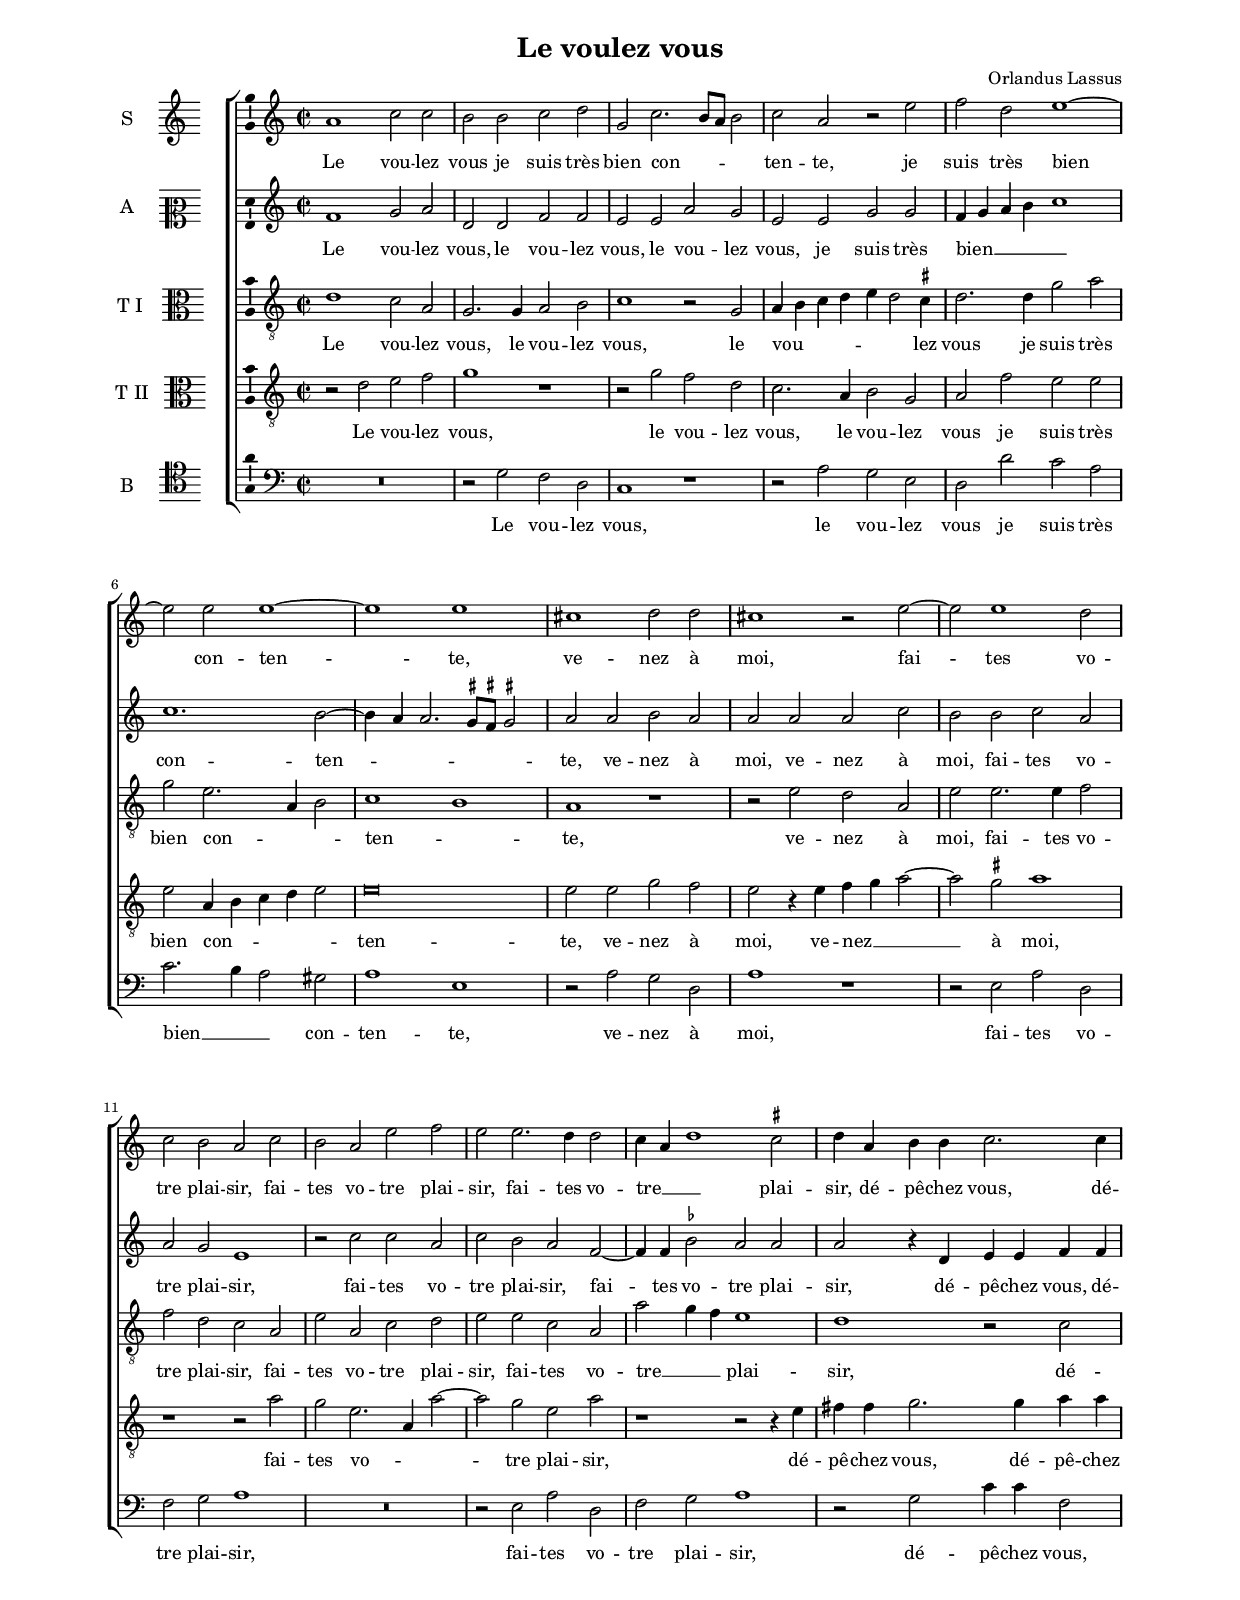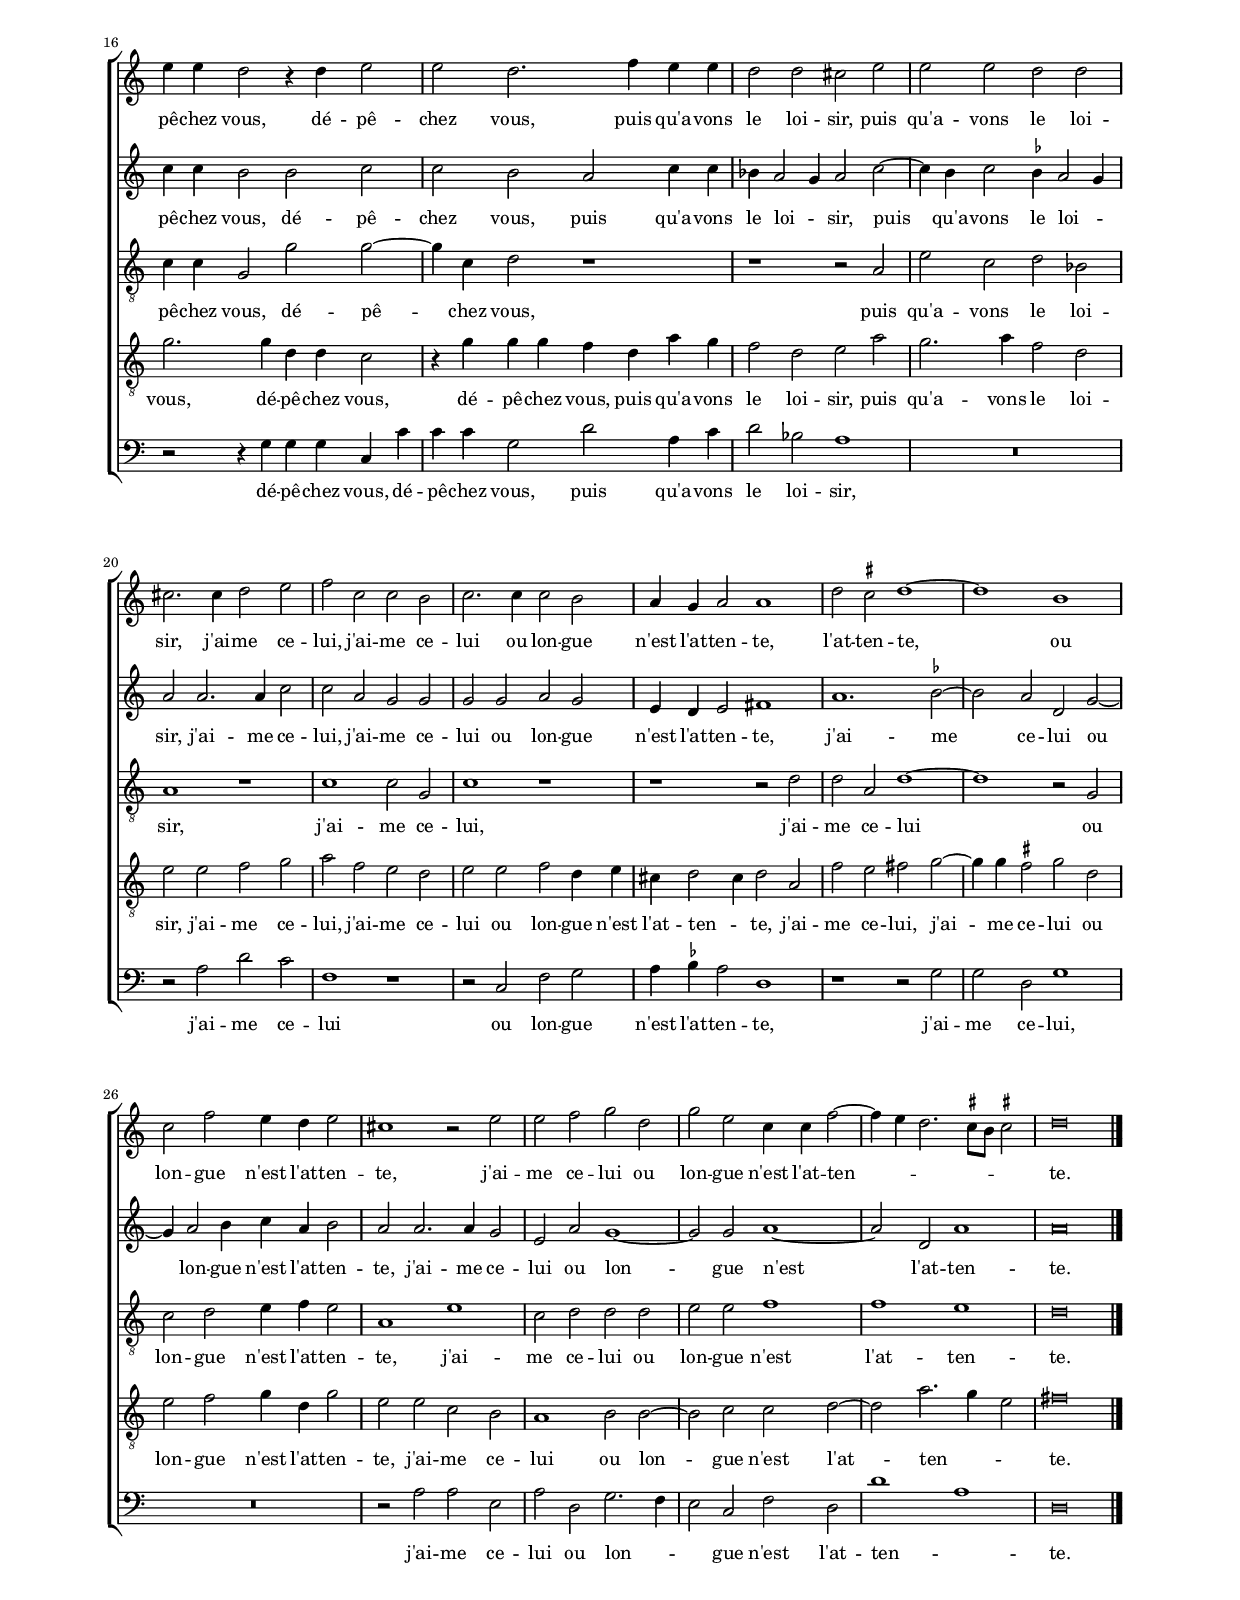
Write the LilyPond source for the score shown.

\header
{
  title="Le voulez vous"
  composer="Orlandus Lassus"
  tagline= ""
}

\version "2.24.3"
\include "deutsch.ly"
#(set-global-staff-size 15)
% #(set-default-paper-size "letter")
#(ly:set-option 'point-and-click #f)


\paper
	{
	top-margin = 1.8 \cm
	bottom-margin = 1.8 \cm
	left-margin = 2 \cm
	right-margin = 2 \cm
	ragged-bottom = ##f
	ragged-last-bottom = ##f
	print-page-number = ##f
	system-system-spacing = #'((basic-distance . 18) (minimum-distance . 14) (padding . 8) (strechability . 150))
	systems-per-page = 3
	page-count = 2
%	min-systems-per-page = 3
	markup-system-spacing.basic-distance = #12
%	print-all-headers = ##t
%	print-first-page-number = ##t
%	first-page-number = 1
	}

	
global = {
	\key c \major
	\time 2/2 \set Score.measureLength = #(ly:make-moment 2/1)
	\skip 1*2*31 \bar "|."
	}

	ficta = { \once \set suggestAccidentals = ##t }

	forget = #(define-music-function (music) (ly:music?) #{
		\accidentalStyle forget
		$music
		\accidentalStyle default
		#})


incipitcantus = \markup { \score {
	{
	\set Staff.instrumentName = \markup { \fontsize #1 "S" }
	\key c \major
	\clef violin
	s4 \bar ""
	}
	\layout  {
	raggedright = ##t
	indent = 1 \cm
	line-width = 1.7 \cm
	\context { \Staff \remove Time_signature_engraver }
	\override Staff.Clef.Y-extent = #'(0 . 0)
	}} \hspace #1 }

      
incipitaltus = \markup { \score {
	{
	\set Staff.instrumentName = \markup { \fontsize #1 "A" }
	\key c \major
	\clef mezzosoprano
	s4 \bar ""
	}
	\layout  {
	raggedright = ##t
	indent = 1 \cm
	line-width = 1.7 \cm
	\context { \Staff \remove Time_signature_engraver }
	\override Staff.Clef.Y-extent = #'(0 . 0)
	}} \hspace #1 }


incipittenor = \markup { \score {
	{
	\set Staff.instrumentName = \markup { \fontsize #1 "T I" }
	\key c \major
	\clef alto
	s4 \bar ""
	}
	\layout  {
	raggedright = ##t
	indent = 1 \cm
	line-width = 1.7 \cm
	\context { \Staff \remove Time_signature_engraver }
	\override Staff.Clef.Y-extent = #'(0 . 0)
	}} \hspace #1 }
      
      
incipitquintus = \markup { \score {
	{
	\set Staff.instrumentName = \markup { \fontsize #1 "T II" }
	\key c \major
	\clef alto
	s4 \bar ""
	}
	\layout  {
	raggedright = ##t
	indent = 1 \cm
	line-width = 1.7 \cm
	\context { \Staff \remove Time_signature_engraver }
	\override Staff.Clef.Y-extent = #'(0 . 0)
	}} \hspace #1 }
      
      
incipitbassus = \markup { \score {
	{
	\set Staff.instrumentName = \markup { \fontsize #1 "B" }
	\key c \major
	\clef tenor
	s4 \bar ""
	}
	\layout  {
	raggedright = ##t
	indent = 1 \cm
	line-width = 1.7 \cm
	\context { \Staff \remove Time_signature_engraver }
	\override Staff.Clef.Y-extent = #'(0 . 0)
	}} \hspace #1 }


cantus =  \relative c''
	{
	a1 c2 c
	h2 h c d
	g,2 c2. h8 a h2
	c2 a r e'
%5
	f2 d e1~ |
	e2 e e1~
	e1 e
	cis1 d2 d
	cis1 r2 e~
%10
	e2 e1 d2 |
	c2 h a c
	h2 a e' f
	e2 e2. d4 d2
	c4 a d1 \ficta cis2
%15
	d4 a h h c2. c4 |
	e4 e d2 r4 d e2
	e2 d2. f4 e e
	d2 d cis e
	e2 e d d
%20
	cis2. cis4 d2 e |
	f2 c c h
	c2. c4 c2 h
	a4 g a2 a1
	d2 \ficta cis d1~
%25
	d1 h |
	c2 f e4 d e2 
	cis1 r2 e
	e2 f g d
	g2 e c4 c f2~
%30
	f4 e d2. \ficta cis8 h \ficta cis!2 |
	d\breve |
	}


altus =  \relative c'
	{
	f1 g2 a
	d,2 d f f
	e2 e a g
	e2 e g g
%5
	f4 g a h c1 |
	c1. h2~
	h4 a a2. \ficta gis8 \ficta fis \ficta gis!2
	a2 a h a
	a2 a a c
%10
	h2 h c a |
	a2 g e1
	r2 c' c a
	c2 h a f~
	f4 f \ficta b2 a a
%15
	a2 r4 d, e e f f |
	c'4 c h2 h c
	c2 h a c4 c
	b4 a2 g4 a2 c~
	c4 h c2 \ficta b4 a2 g4
%20
	a2 a2. a4 c2 |
	c2 a g g
	g2 g a g
	e4 d e2 fis1
	a1. \ficta b2~
%25
	b2 a d, g~ |
	g4 a2 h4 c a h2
	a2 a2. a4 g2
	e2 a g1~
	g2 g a1~
%30
	a2 d, a'1 |
	a\breve |
	}


tenor =  \relative c'
	{
	d1 c2 a
	g2. g4 a2 h
	c1 r2 g
	a4 h c d e d2 \ficta cis4
%5
	d2. d4 g2 a |
	g2 e2. a,4 h2
	c1 h
	a1 r
	r2 e' d a
%10
	e'2 e2. e4 f2 |
	f2 d c a
	e'2 a, c d
	e2 e c a
	a'2 g4 f e1
%15
	d1 r2 c |
	c4 c g2 g'2 g~
	g4 c, d2 r1
	r1 r2 a
	e'2 c d b
%20
	a1 r |
	c1 c2 g
	c1 r
	r1 r2 d
	d2 a d1~
%25
	d1 r2 g, |
	c2 d e4 f e2
	a,1 e'
	c2 d d d
	e2 e f1
%30
	f1 e |
	d\breve |
	}


quintus  =  \relative c'
	{
	r2 d e f
	g1 r
	r2 g f d
	c2. a4 h2 g
%5
	a2 f' e e |
	e2 a,4 h c d e2
	e\breve
	e2 e g f
	e2 r4 e f g a2~
%10
	a2 \ficta gis a1 |
	r1 r2 a
	g2 e2. a,4 a'2~
	a2 g e a
	r1 r2 r4 e
%15
	fis4 fis g2. g4 a4 a |
	g2. g4 d d c2
	r4 g' g g f d a' g
	f2 d e a
	g2. a4 f2 d
%20
	e2 e f g |
	a2 f e d
	e2 e f d4 e
	cis4 d2 cis4 d2 a
	f'2 e fis g~
%25
	g4 g \ficta fis2 g d |
	e2 f g4 d g2
	e2 e c h
	a1 h2 h~
	h2 c c d~
%30
	d2 a'2. g4 e2 |
	fis\breve |
	}


bassus  =  \relative c
	{
	R\breve
	r2 g' f d
	c1 r
	r2 a' g e
%5
	d2 d' c a |
	c2. h4 a2 gis
	a1 e
	r2 a g d
	a'1 r
%10
	r2 e a d, |
	f2 g a1
	R\breve
	r2 e a d,
	f2 g a1
%15
	r2 g c4 c f,2 |
	r2 r4 g g g c, c'
	c4 c g2 d' a4 c
	d2 b a1
	R\breve
%20
	r2 a d c |
	f,1 r
	r2 c f g
	a4 \ficta b a2 d,1
	r1 r2 g
%25
	g2 d g1 |
	R\breve
	r2 a a e
	a2 d, g2. f4
	e2 c f d
%30
	d'1 a |
	d,\breve |
	}


lyricscantus = \lyricmode {
	Le vou -- lez vous 
	je suis très bien con -- _ _ _ ten -- te,
	je suis très bien con -- ten -- te,
	ve -- nez à moi,
	fai -- tes vo -- tre plai -- sir,
	fai -- tes vo -- tre plai -- sir,
	fai -- tes vo -- tre __ _ _ plai -- sir,
	dé -- pê -- chez vous,
	dé -- pê -- chez vous,
	dé -- pê -- chez vous,
	puis qu'a -- vons le loi -- sir,
	puis qu'a -- vons le loi -- sir,
	j'ai -- me ce -- lui,
	j'ai -- me ce -- lui
	ou lon -- gue n'est l'at -- ten -- te,
	l'at -- ten -- te,
	ou lon -- gue n'est l'at -- ten -- te,
	j'ai -- me ce -- lui
	ou lon -- gue n'est l'at -- ten -- _ _ _ _ _ te.
	}


lyricsaltus = \lyricmode {
	Le vou -- lez vous,
	le vou -- lez vous,
	le vou -- lez vous,
	je suis très bien __ _ _ _ _ con -- ten -- _ _ _ _ _ te,
	ve -- nez à moi,
	ve -- nez à moi,
	fai -- tes vo -- tre plai -- sir,
	fai -- tes vo -- tre plai -- sir,
	fai -- tes vo -- tre plai -- sir,
	dé -- pê -- chez vous,
	dé -- pê -- chez vous,
	dé -- pê -- chez vous,
	puis qu'a -- vons le loi -- _ sir,
	puis qu'a -- vons le loi -- _ sir,
	j'ai -- me ce -- lui,
	j'ai -- me ce -- lui
	ou lon -- gue n'est l'at -- ten -- te,
	j'ai -- me ce -- lui
	ou lon -- gue n'est l'at -- ten -- te,
	j'ai -- me ce -- lui
	ou lon -- gue n'est l'at -- ten -- te.
	}


lyricstenor = \lyricmode {
	Le vou -- lez vous,
	le vou -- lez vous,
	le vou -- _ _ _ _ _ lez vous
	je suis très bien con -- _ _ ten -- _ te,
	ve -- nez à moi,
	fai -- tes vo -- tre plai -- sir,
	fai -- tes vo -- tre plai -- sir,
	fai -- tes vo -- tre __ _ _ plai -- sir,
	dé -- pê -- chez vous,
	dé -- pê -- chez vous,
	puis qu'a -- vons le loi -- sir,
	j'ai -- me ce -- lui,
	j'ai -- me ce -- lui
	ou lon -- gue n'est l'at -- ten -- te,
	j'ai -- me ce -- lui
	ou lon -- gue n'est l'at -- ten -- te.
	}


lyricsquintus = \lyricmode {
	Le vou -- lez vous,
	le vou -- lez vous,
	le vou -- lez vous
	je suis très bien con -- _ _ _ _ ten -- te,
	ve -- nez à moi,
	ve -- nez __ _ _ à moi,
	fai -- tes vo -- _ _ tre plai -- sir,
	dé -- pê -- chez vous,
	dé -- pê -- chez vous,
	dé -- pê -- chez vous,
	dé -- pê -- chez vous,
	puis qu'a -- vons le loi -- sir,
	puis qu'a -- vons le loi -- sir,
	j'ai -- me ce -- lui,
	j'ai -- me ce -- lui
	ou lon -- gue n'est l'at -- ten -- _ te,
	j'ai -- me ce -- lui,
	j'ai -- me ce -- lui
	ou lon -- gue n'est l'at -- ten -- te,
	j'ai -- me ce -- lui
	ou lon -- gue n'est l'at -- ten -- _ _ te.
	}


lyricsbassus = \lyricmode {
	Le vou -- lez vous,
	le vou -- lez vous
	je suis très bien __ _ _ con -- ten -- te,
	ve -- nez à moi,
	fai -- tes vo -- tre plai -- sir,
	fai -- tes vo -- tre plai -- sir,
	dé -- pê -- chez vous,
	dé -- pê -- chez vous,
	dé -- pê -- chez vous,
	puis qu'a -- vons le loi -- sir,
	j'ai -- me ce -- lui
	ou lon -- gue n'est l'at -- ten -- te,
	j'ai -- me ce -- lui,
	j'ai -- me ce -- lui
	ou lon -- _ _ gue n'est l'at -- ten -- _ te.
	}


\score
{  
	\transpose c c {
	\new ChoirStaff \with { \override StaffGrouper.staff-staff-spacing.basic-distance = #12 }
	<<

	\new Staff << \global
	\new Voice="v1" {
		\set Staff.instrumentName=\incipitcantus
%		\set Staff.instrumentName= "S"
		\set Staff.midiInstrument = "reed organ"
		\clef violin
		\cantus }
	\new Lyrics \lyricsto "v1" {\lyricscantus }
	>>


	\new Staff << \global
	\new Voice="v2" {
		\set Staff.instrumentName=\incipitaltus
%		\set Staff.instrumentName= "A"
		\set Staff.midiInstrument = "reed organ"
		\clef violin 
		\altus}
	\new Lyrics \lyricsto "v2" {\lyricsaltus }
	>>


	\new Staff << \global
	\new Voice="v3" {
		\set Staff.instrumentName=\incipittenor
%		\set Staff.instrumentName= "T"
		\set Staff.midiInstrument = "reed organ"
		\clef "G_8"
		\tenor }
	\new Lyrics \lyricsto "v3" {\lyricstenor }
	>>


	\new Staff << \global
	\new Voice="v5" {
		\set Staff.instrumentName=\incipitquintus
%		\set Staff.instrumentName= "Q"
		\set Staff.midiInstrument = "reed organ"
		\clef "G_8"
		\quintus}
	\new Lyrics \lyricsto "v5" {\lyricsquintus }
	>>


	\new Staff << \global
	\new Voice="v4" {
		\set Staff.instrumentName=\incipitbassus
%		\set Staff.instrumentName= "B"
		\set Staff.midiInstrument = "reed organ"
		\clef bass 
		\bassus }
	\new Lyrics \lyricsto "v4" {\lyricsbassus}
	>>

	>>
	} % transpose

	\layout
	{
	indent = 2\cm
	\context { \Lyrics \override VerticalAxisGroup.nonstaff-relatedstaff-spacing.padding = #1.4 }
%	\context { \Lyrics \override LyricText.font-size = #1 }
	\context { \Staff \consists Ambitus_engraver }
	\context { \Score \override BarNumber.padding = #2 }
	\context { \Voice \override NoteHead.style = #'baroque }
	}

\midi
	{
	\tempo 2 = 85
	}

}


% EOF
